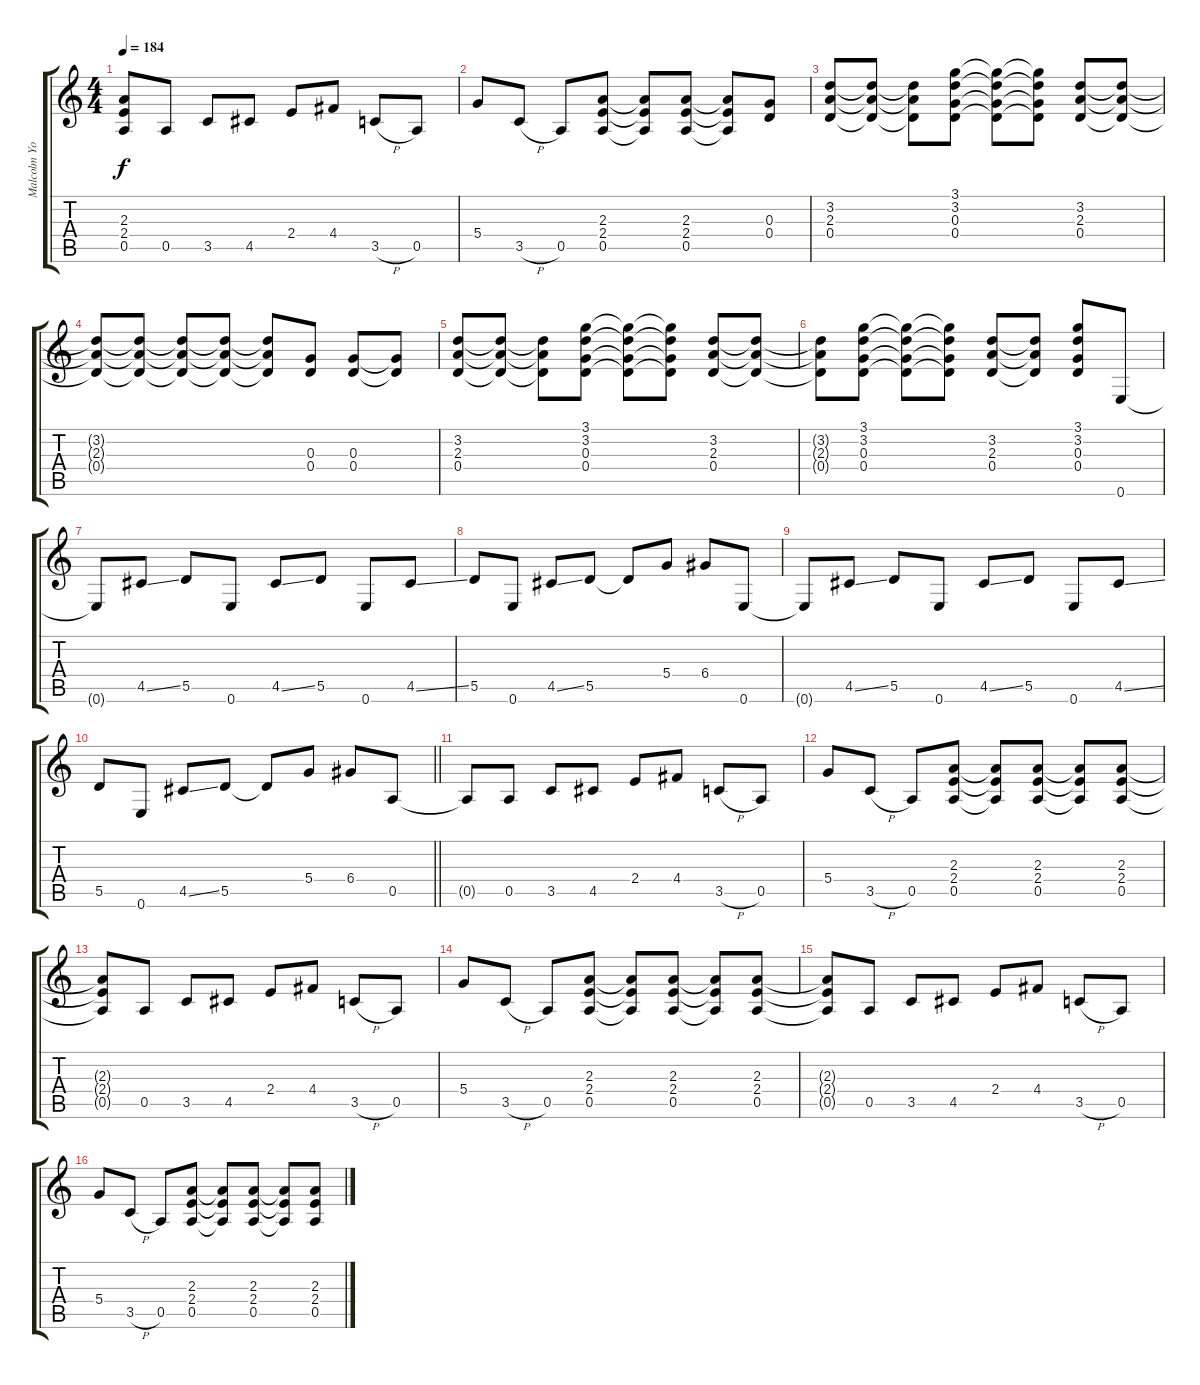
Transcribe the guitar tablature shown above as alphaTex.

\track ("Malcolm Young" "Malcolm Yo") {instrument overdrivenguitar}
\staff {score tabs}
\tuning (E4 B3 G3 D3 A2 E2) {hide}
\ts (4 4)
\tempo 184
\clef g2
\ks c
(2.3{t} 2.4{t} 0.5{t}).8{dy f} 0.5.8 3.5.8 4.5.8 2.4.8 4.4.8 3.5{h}.8 0.5.8 |
5.4.8 3.5{h}.8 0.5.8 (2.3 2.4 0.5).8 (2.3{t} 2.4{t} 0.5{t}).8 (2.3 2.4 0.5).8 (2.3{t} 2.4{t} 0.5{t}).8 (0.3 0.4).8 |
(3.2 2.3 0.4).8 (3.2{t} 2.3{t} 0.4{t}).8 (3.2{t} 2.3{t} 0.4{t}).8 (3.1 3.2 0.3 0.4).8 (3.1{t} 3.2{t} 0.3{t} 0.4{t}).8 (3.1{t} 3.2{t} 0.3{t} 0.4{t}).8 (3.2 2.3 0.4).8 (3.2{t} 2.3{t} 0.4{t}).8 |
(3.2{t} 2.3{t} 0.4{t}).8 (3.2{t} 2.3{t} 0.4{t}).8 (3.2{t} 2.3{t} 0.4{t}).8 (3.2{t} 2.3{t} 0.4{t}).8 (3.2{t} 2.3{t} 0.4{t}).8 (0.3 0.4).8 (0.3 0.4).8 (0.3{t} 0.4{t}).8 |
(3.2 2.3 0.4).8 (3.2{t} 2.3{t} 0.4{t}).8 (3.2{t} 2.3{t} 0.4{t}).8 (3.1 3.2 0.3 0.4).8 (3.1{t} 3.2{t} 0.3{t} 0.4{t}).8 (3.1{t} 3.2{t} 0.3{t} 0.4{t}).8 (3.2 2.3 0.4).8 (3.2{t} 2.3{t} 0.4{t}).8 |
(3.2{t} 2.3{t} 0.4{t}).8 (3.1 3.2 0.3 0.4).8 (3.1{t} 3.2{t} 0.3{t} 0.4{t}).8 (3.1{t} 3.2{t} 0.3{t} 0.4{t}).8 (3.2 2.3 0.4).8 (3.2{t} 2.3{t} 0.4{t}).8 (3.1 3.2 0.3 0.4).8 0.6.8 |
0.6{t}.8 4.5{ss}.8 5.5.8 0.6.8 4.5{ss}.8 5.5.8 0.6.8 4.5{ss}.8 |
5.5.8 0.6.8 4.5{ss}.8 5.5.8 5.5{t}.8 5.4.8 6.4.8 0.6.8 |
0.6{t}.8 4.5{ss}.8 5.5.8 0.6.8 4.5{ss}.8 5.5.8 0.6.8 4.5{ss}.8 |
\barLineRight lightlight
5.5.8 0.6.8 4.5{ss}.8 5.5.8 5.5{t}.8 5.4.8 6.4.8 0.5.8 |
0.5{t}.8 0.5.8 3.5.8 4.5.8 2.4.8 4.4.8 3.5{h}.8 0.5.8 |
5.4.8 3.5{h}.8 0.5.8 (2.3 2.4 0.5).8 (2.3{t} 2.4{t} 0.5{t}).8 (2.3 2.4 0.5).8 (2.3{t} 2.4{t} 0.5{t}).8 (2.3 2.4 0.5).8 |
(2.3{t} 2.4{t} 0.5{t}).8 0.5.8 3.5.8 4.5.8 2.4.8 4.4.8 3.5{h}.8 0.5.8 |
5.4.8 3.5{h}.8 0.5.8 (2.3 2.4 0.5).8 (2.3{t} 2.4{t} 0.5{t}).8 (2.3 2.4 0.5).8 (2.3{t} 2.4{t} 0.5{t}).8 (2.3 2.4 0.5).8 |
(2.3{t} 2.4{t} 0.5{t}).8 0.5.8 3.5.8 4.5.8 2.4.8 4.4.8 3.5{h}.8 0.5.8 |
5.4.8 3.5{h}.8 0.5.8 (2.3 2.4 0.5).8 (2.3{t} 2.4{t} 0.5{t}).8 (2.3 2.4 0.5).8 (2.3{t} 2.4{t} 0.5{t}).8 (2.3 2.4 0.5).8
